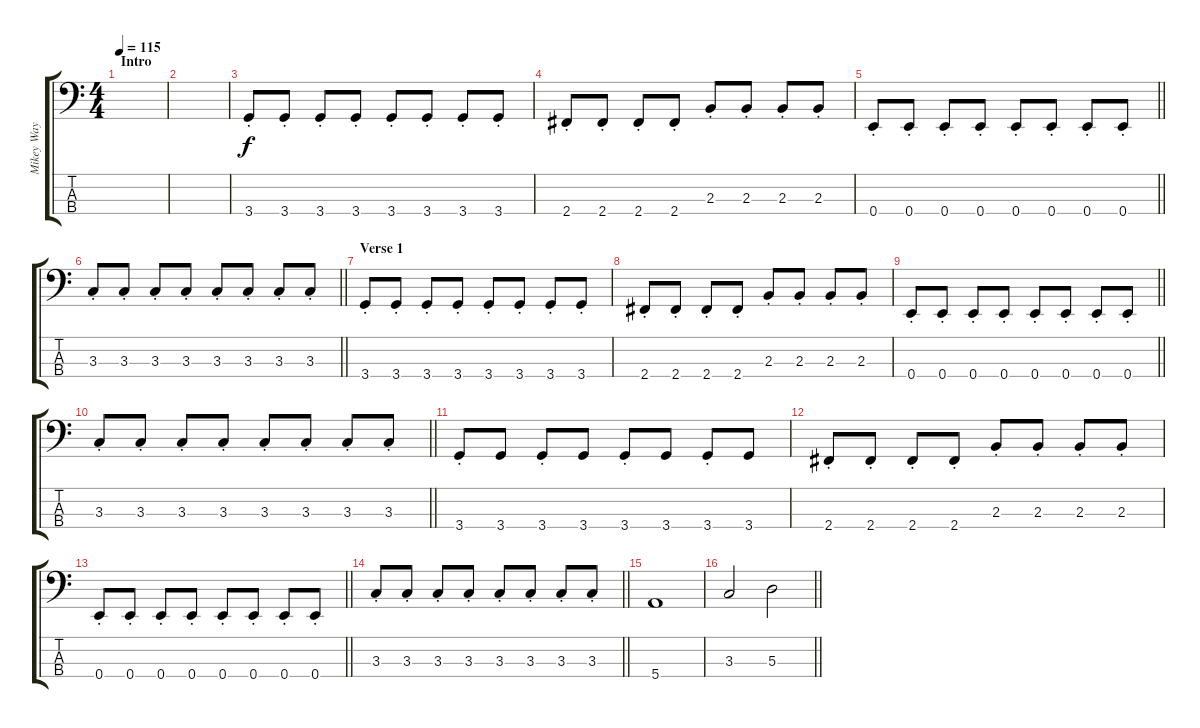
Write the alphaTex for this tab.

\track ("Mikey Way" "Mikey Way") {instrument electricbassfinger}
\staff {score tabs}
\tuning (G2 D2 A1 E1) {hide}
\ts (4 4)
\section ("" "Intro")
\tempo 115
\tempo 105
\tempo 115
\clef f4
\ks c
|
|
3.4{st}.8 3.4{st}.8 3.4{st}.8 3.4{st}.8 3.4{st}.8 3.4{st}.8 3.4{st}.8 3.4{st}.8 |
2.4{st}.8 2.4{st}.8 2.4{st}.8 2.4{st}.8 2.3{st}.8 2.3{st}.8 2.3{st}.8 2.3{st}.8 |
\barLineRight lightlight
0.4{st}.8 0.4{st}.8 0.4{st}.8 0.4{st}.8 0.4{st}.8 0.4{st}.8 0.4{st}.8 0.4{st}.8 |
\barLineRight lightlight
3.3{st}.8 3.3{st}.8 3.3{st}.8 3.3{st}.8 3.3{st}.8 3.3{st}.8 3.3{st}.8 3.3{st}.8 |
\section ("" "Verse 1")
3.4{st}.8 3.4{st}.8 3.4{st}.8 3.4{st}.8 3.4{st}.8 3.4{st}.8 3.4{st}.8 3.4{st}.8 |
2.4{st}.8 2.4{st}.8 2.4{st}.8 2.4{st}.8 2.3{st}.8 2.3{st}.8 2.3{st}.8 2.3{st}.8 |
\barLineRight lightlight
0.4{st}.8 0.4{st}.8 0.4{st}.8 0.4{st}.8 0.4{st}.8 0.4{st}.8 0.4{st}.8 0.4{st}.8 |
\barLineRight lightlight
3.3{st}.8 3.3{st}.8 3.3{st}.8 3.3{st}.8 3.3{st}.8 3.3{st}.8 3.3{st}.8 3.3{st}.8 |
3.4{st}.8 3.4.8 3.4{st}.8 3.4.8 3.4{st}.8 3.4.8 3.4{st}.8 3.4.8 |
2.4{st}.8 2.4{st}.8 2.4{st}.8 2.4{st}.8 2.3{st}.8 2.3{st}.8 2.3{st}.8 2.3{st}.8 |
\barLineRight lightlight
0.4{st}.8 0.4{st}.8 0.4{st}.8 0.4{st}.8 0.4{st}.8 0.4{st}.8 0.4{st}.8 0.4{st}.8 |
\barLineRight lightlight
3.3{st}.8 3.3{st}.8 3.3{st}.8 3.3{st}.8 3.3{st}.8 3.3{st}.8 3.3{st}.8 3.3{st}.8 |
5.4.1 |
\barLineRight lightlight
3.3.2 5.3.2
